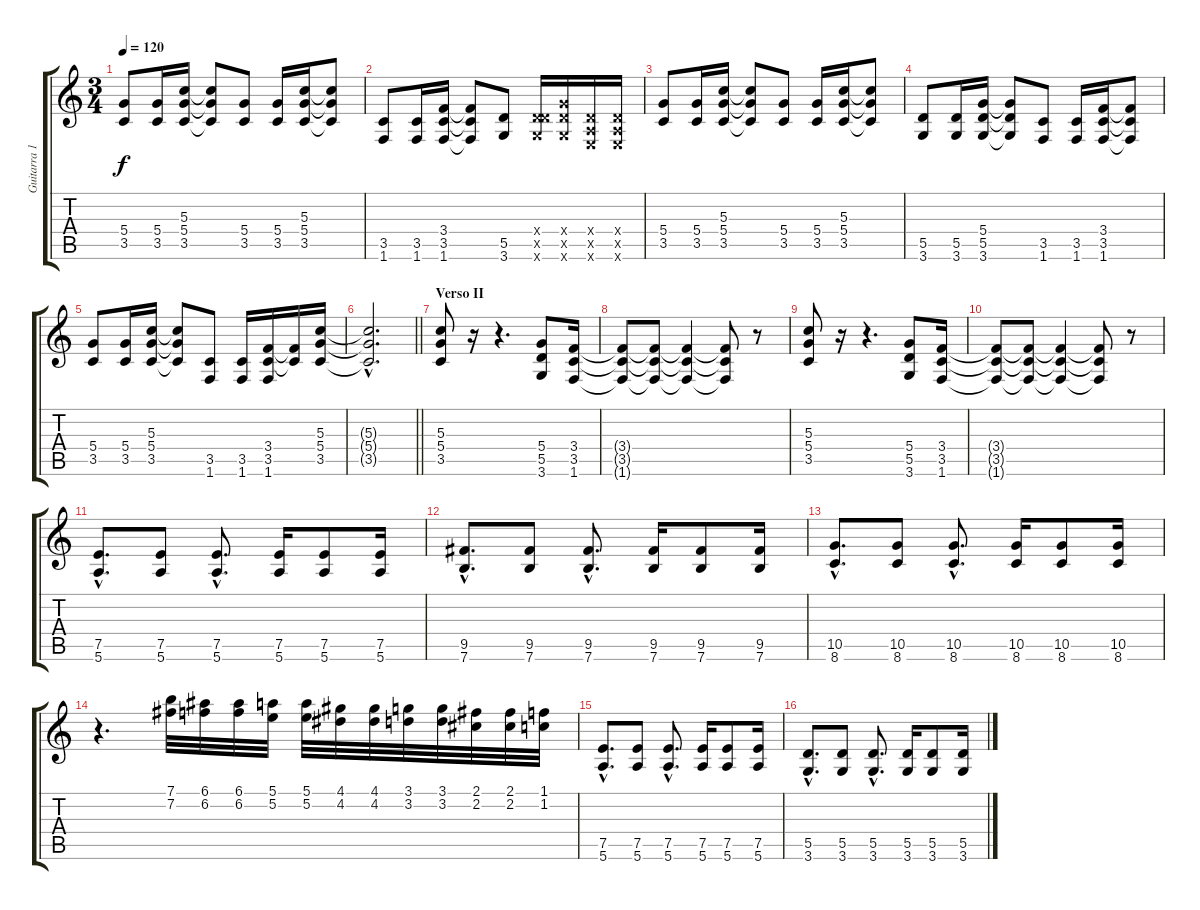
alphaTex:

\track ("Guitarra 1 - Mathias" "Guitarra 1") {instrument distortionguitar}
\staff {score tabs}
\tuning (E4 B3 G3 D3 A2 E2) {hide}
\ts (3 4)
\tempo 120
\clef g2
\ks c
(5.4 3.5).8{dy f} (5.4 3.5).16 (5.3 5.4 3.5).16 (5.3{t} 5.4{t} 3.5{t}).8 (5.4 3.5).8 (5.4 3.5).16 (5.3 5.4 3.5).16 (5.3{t} 5.4{t} 3.5{t}).8 |
(3.5 1.6).8 (3.5 1.6).16 (3.4 3.5 1.6).16 (3.4{t} 3.5{t} 1.6{t}).8 (5.5 3.6).8 (0.4{x} 5.5{x} 3.6{x}).16 (5.4{x} 5.5{x} 3.6{x}).16 (0.4{x} 0.5{x} 0.6{x}).16 (0.4{x} 0.5{x} 0.6{x}).16 |
(5.4 3.5).8 (5.4 3.5).16 (5.3 5.4 3.5).16 (5.3{t} 5.4{t} 3.5{t}).8 (5.4 3.5).8 (5.4 3.5).16 (5.3 5.4 3.5).16 (5.3{t} 5.4{t} 3.5{t}).8 |
(5.5 3.6).8 (5.5 3.6).16 (5.4 5.5 3.6).16 (5.4{t} 5.5{t} 3.6{t}).8 (3.5 1.6).8 (3.5 1.6).16 (3.4 3.5 1.6).16 (3.4{t} 3.5{t} 1.6{t}).8 |
(5.4 3.5).8 (5.4 3.5).16 (5.3 5.4 3.5).16 (5.3{t} 5.4{t} 3.5{t}).8 (3.5 1.6).8 (3.5 1.6).16 (3.4 3.5 1.6).16 (3.4{t} 3.5{t}).16 (5.3 5.4 3.5).16 |
\barLineRight lightlight
(5.3{hac t} 5.4{hac t} 3.5{hac t}).2{d} |
\section ("" "Verso II")
(5.3 5.4 3.5).8 r.16 r.4{d} (5.4 5.5 3.6).8 (3.4 3.5 1.6).16 |
(3.4{t} 3.5{t} 1.6{t}).8 (3.4{t} 3.5{t} 1.6{t}).8 (3.4{t} 3.5{t} 1.6{t}).4 (3.4{t} 3.5{t} 1.6{t}).8 r.8 |
(5.3 5.4 3.5).8 r.16 r.4{d} (5.4 5.5 3.6).8 (3.4 3.5 1.6).16 |
(3.4{t} 3.5{t} 1.6{t}).8 (3.4{t} 3.5{t} 1.6{t}).8 (3.4{t} 3.5{t} 1.6{t}).4 (3.4{t} 3.5{t} 1.6{t}).8 r.8 |
(7.5{hac} 5.6{hac}).8{d} (7.5 5.6).8 (7.5{hac} 5.6{hac}).8{d} (7.5 5.6).16 (7.5 5.6).8 (7.5 5.6).16 |
(9.5{hac} 7.6{hac}).8{d} (9.5 7.6).8 (9.5{hac} 7.6{hac}).8{d} (9.5 7.6).16 (9.5 7.6).8 (9.5 7.6).16 |
(10.5{hac} 8.6{hac}).8{d} (10.5 8.6).8 (10.5{hac} 8.6{hac}).8{d} (10.5 8.6).16 (10.5 8.6).8 (10.5 8.6).16 |
r.4{d} (7.1 7.2).32{volume 15 instrument guitarfretnoise} (6.1 6.2).32 (6.1 6.2).32 (5.1 5.2).32 (5.1 5.2).32 (4.1 4.2).32 (4.1 4.2).32 (3.1 3.2).32 (3.1 3.2).32 (2.1 2.2).32 (2.1 2.2).32 (1.1 1.2).32 |
(7.5{hac} 5.6{hac}).8{d volume 8 instrument distortionguitar} (7.5 5.6).8 (7.5{hac} 5.6{hac}).8{d} (7.5 5.6).16 (7.5 5.6).8 (7.5 5.6).16 |
(5.5{hac} 3.6{hac}).8{d} (5.5 3.6).8 (5.5{hac} 3.6{hac}).8{d} (5.5 3.6).16 (5.5 3.6).8 (5.5 3.6).16
